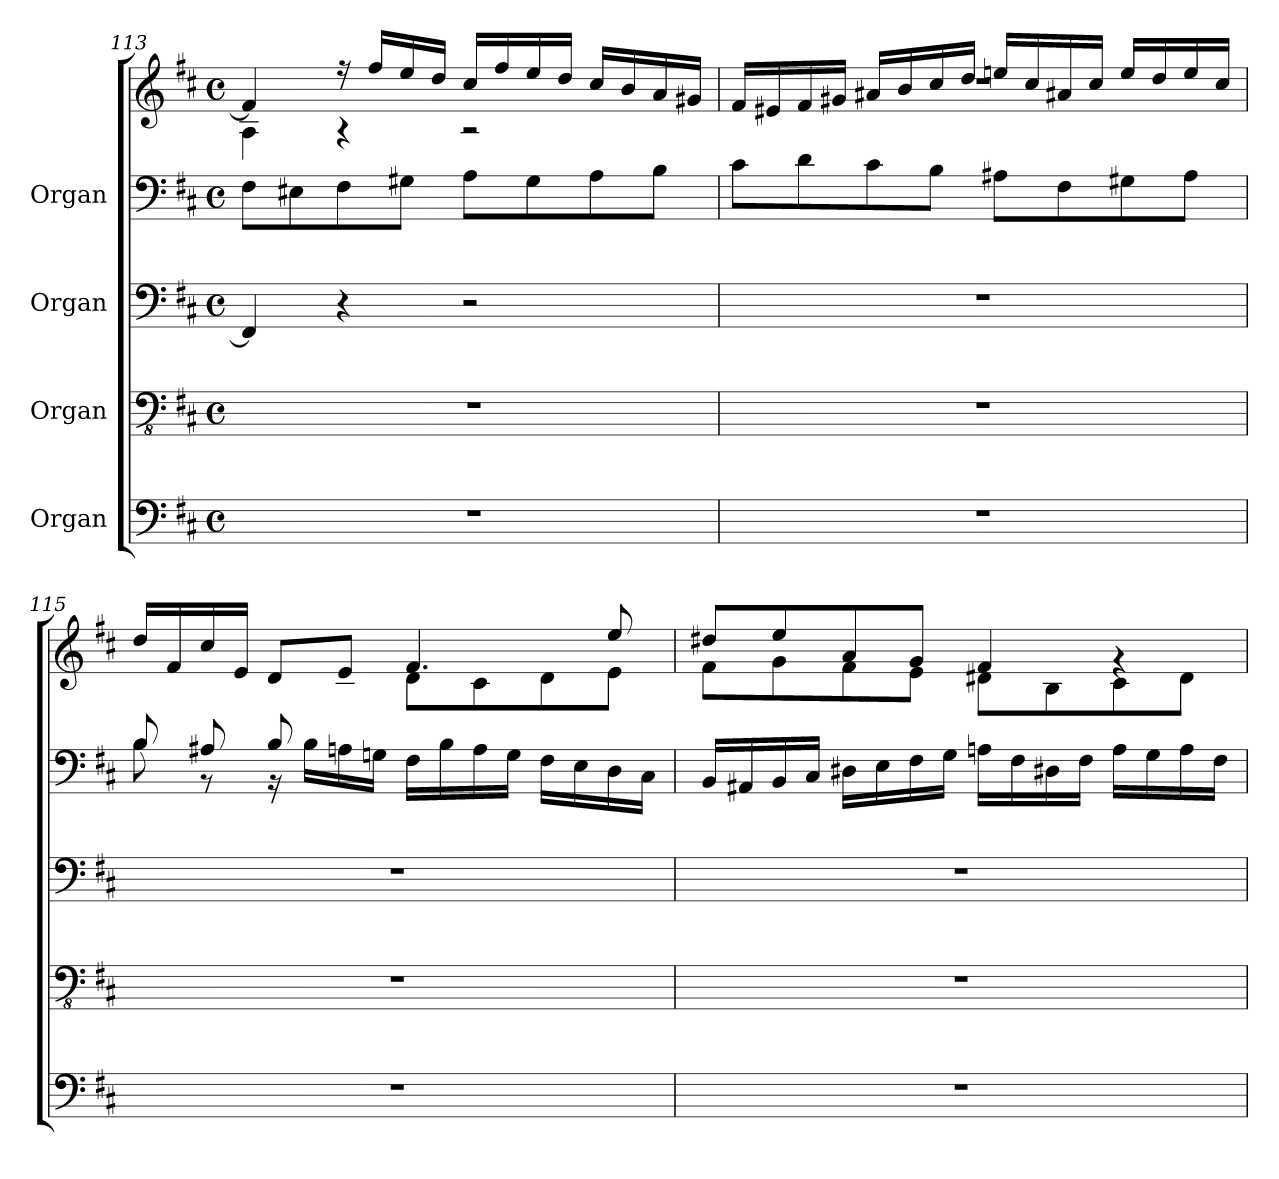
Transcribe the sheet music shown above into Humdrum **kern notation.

**kern	**kern	**kern	**kern	**kern
*part4	*part3	*part2	*part1	*part1
*staff5	*staff4	*staff3	*staff2	*staff1
*I"Organ	*I"Organ	*I"Organ	*I"Organ	*
!!LO:LB:g=z
*clefF4	*clefFv4	*clefF4	*clefF4	*clefG2
*k[f#c#]	*k[f#c#]	*k[f#c#]	*k[f#c#]	*k[f#c#]
*M4/4	*M4/4	*M4/4	*M4/4	*M4/4
*met(c)	*met(c)	*met(c)	*met(c)	*met(c)
=113	=113	=113	=113	=113
*	*	*	*	*^
1r	1r	4FF#/]	8F#\L	4f#/]	4A\
.	.	.	8E#X\	.	.
.	.	4r	8F#\	16r	4r
.	.	.	.	16ff#/LL	.
.	.	.	8G#X\J	16ee/	.
.	.	.	.	16dd/JJ	.
.	.	2r	8A\L	16cc#/LL	2r
.	.	.	.	16ff#/	.
.	.	.	8G#\	16ee/	.
.	.	.	.	16dd/JJ	.
.	.	.	8A\	16cc#/LL	.
.	.	.	.	16b/	.
.	.	.	8B\J	16a/	.
.	.	.	.	16g#X/JJ	.
=114	=114	=114	=114	=114	=114
1r	1r	1r	8c#\L	16f#/LL	1rdd
.	.	.	.	16e#X/	.
.	.	.	8d\	16f#/	.
.	.	.	.	16g#X/JJ	.
.	.	.	8c#\	16a#X/LL	.
.	.	.	.	16b/	.
.	.	.	8B\J	16cc#/	.
.	.	.	.	16dd/JJ	.
.	.	.	8A#X\L	16een/LL	.
.	.	.	.	16cc#/	.
.	.	.	8F#\	16a#X/	.
.	.	.	.	16cc#/JJ	.
.	.	.	8G#X\	16ee/LL	.
.	.	.	.	16dd/	.
.	.	.	8A#\J	16ee/	.
.	.	.	.	16cc#/JJ	.
=115	=115	=115	=115	=115	=115
*	*	*	*^	*	*
1r	1r	1r	8B/L	8B\	16dd/LL	4.ryy
.	.	.	.	.	16f#/	.
.	.	.	8A#X/	8rBB	16cc#/	.
.	.	.	.	.	16e/JJ	.
.	.	.	8B/	16rBB	8d/L	.
.	.	.	.	16B\LL	.	.
.	.	.	2ryy	16An\	8e/J	8c#\J
.	.	.	.	16Gn\JJ	.	.
.	.	.	.	16F#\LL	4.f#/	8d\L
.	.	.	.	16B\	.	.
.	.	.	.	16A\	.	8c#\
.	.	.	.	16G\JJ	.	.
.	.	.	.	16F#\LL	.	8d\
.	.	.	.	16E\	.	.
.	.	.	8ryy	16D\	8ee/	8e\J
.	.	.	.	16C#\JJ	.	.
*	*	*	*v	*v	*	*
=116	=116	=116	=116	=116	=116
1r	1r	1r	16BB/LL	8dd#X/L	8f#\L
.	.	.	16AA#X/	.	.
.	.	.	16BB/	8ee/	8g\
.	.	.	16C#/JJ	.	.
.	.	.	16D#X\LL	8a/	8f#\
.	.	.	16E\	.	.
.	.	.	16F#\	8g/J	8e\J
.	.	.	16G\JJ	.	.
.	.	.	16An\LL	4f#/	8d#X\L
.	.	.	16F#\	.	.
.	.	.	16D#X\	.	8B\
.	.	.	16F#\JJ	.	.
.	.	.	16A\LL	4rg	8c#\
.	.	.	16G\	.	.
.	.	.	16A\	.	8d#\J
.	.	.	16F#\JJ	.	.
*	*	*	*	*v	*v
=	=	=	=	=
*-	*-	*-	*-	*-
